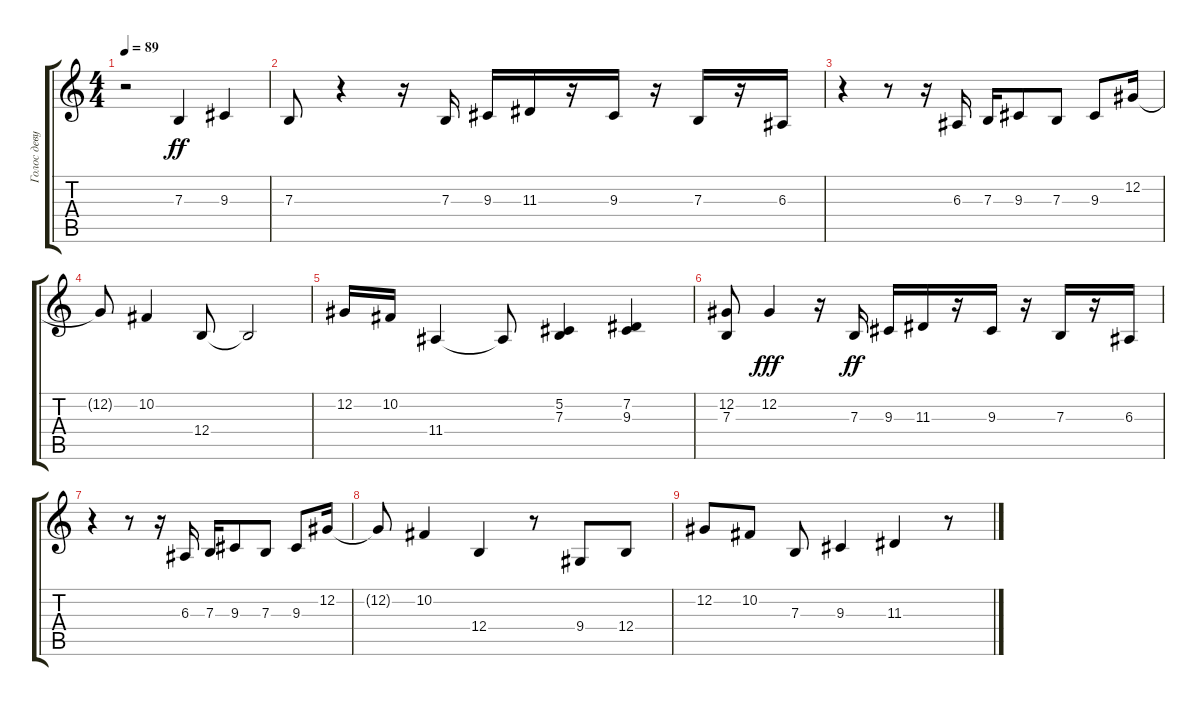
\track ("Голос девушки" "Голос деву") {instrument pad8sweep}
\staff {score tabs}
\tuning (Db4 Ab3 E3 B2 Gb2 B1) {hide}
\ts (4 4)
\tempo 89
\clef g2
\ks c
r.2{dy f} 7.3.4{dy ff} 9.3.4 |
7.3.8 r.4 r.16 7.3.16 9.3.16 11.3.16 r.16 9.3.16 r.16 7.3.16 r.16 6.3.16 |
r.4 r.8 r.16 6.3.16 7.3.16 9.3.8 7.3.8 9.3.8 12.2.16 |
12.2{t}.8 10.2.4 12.4.8 12.4{t}.2 |
12.2.16 10.2.16 11.4.4 11.4{t}.8 (5.2 7.3).4 (7.2 9.3).4 |
(12.2 7.3).8 12.2.4{dy fff} r.16 7.3.16{dy ff} 9.3.16 11.3.16 r.16 9.3.16 r.16 7.3.16 r.16 6.3.16 |
r.4 r.8 r.16 6.3.16 7.3.16 9.3.8 7.3.8 9.3.8 12.2.16 |
12.2{t}.8 10.2.4 12.4.4 r.8 9.4.8 12.4.8 |
12.2.8 10.2.8 7.3.8 9.3.4 11.3.4 r.8
